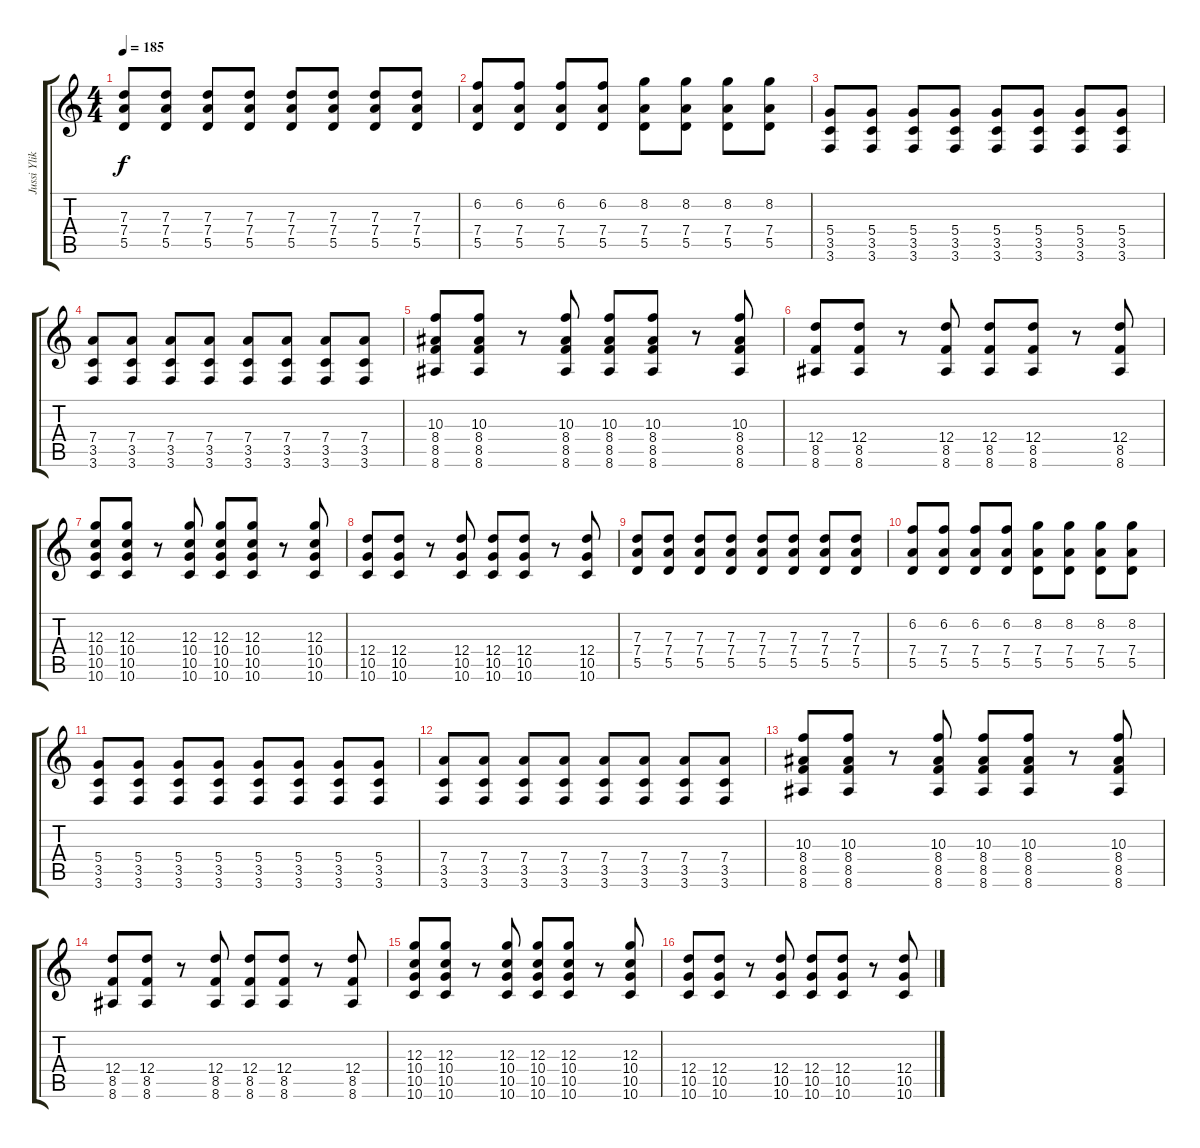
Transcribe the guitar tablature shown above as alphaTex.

\track ("Jussi Ylikoski" "Jussi Ylik") {instrument overdrivenguitar}
\staff {score tabs}
\tuning (E4 B3 G3 D3 A2 D2) {hide}
\ts (4 4)
\tempo 185
\clef g2
\ks c
(7.3 7.4 5.5).8{dy f} (7.3 7.4 5.5).8 (7.3 7.4 5.5).8 (7.3 7.4 5.5).8 (7.3 7.4 5.5).8 (7.3 7.4 5.5).8 (7.3 7.4 5.5).8 (7.3 7.4 5.5).8 |
(6.2 7.4 5.5).8 (6.2 7.4 5.5).8 (6.2 7.4 5.5).8 (6.2 7.4 5.5).8 (8.2 7.4 5.5).8 (8.2 7.4 5.5).8 (8.2 7.4 5.5).8 (8.2 7.4 5.5).8 |
(5.4 3.5 3.6).8 (5.4 3.5 3.6).8 (5.4 3.5 3.6).8 (5.4 3.5 3.6).8 (5.4 3.5 3.6).8 (5.4 3.5 3.6).8 (5.4 3.5 3.6).8 (5.4 3.5 3.6).8 |
(7.4 3.5 3.6).8 (7.4 3.5 3.6).8 (7.4 3.5 3.6).8 (7.4 3.5 3.6).8 (7.4 3.5 3.6).8 (7.4 3.5 3.6).8 (7.4 3.5 3.6).8 (7.4 3.5 3.6).8 |
(10.3 8.4 8.5 8.6).8 (10.3 8.4 8.5 8.6).8 r.8 (10.3 8.4 8.5 8.6).8 (10.3 8.4 8.5 8.6).8 (10.3 8.4 8.5 8.6).8 r.8 (10.3 8.4 8.5 8.6).8 |
(12.4 8.5 8.6).8 (12.4 8.5 8.6).8 r.8 (12.4 8.5 8.6).8 (12.4 8.5 8.6).8 (12.4 8.5 8.6).8 r.8 (12.4 8.5 8.6).8 |
(12.3 10.4 10.5 10.6).8 (12.3 10.4 10.5 10.6).8 r.8 (12.3 10.4 10.5 10.6).8 (12.3 10.4 10.5 10.6).8 (12.3 10.4 10.5 10.6).8 r.8 (12.3 10.4 10.5 10.6).8 |
(12.4 10.5 10.6).8 (12.4 10.5 10.6).8 r.8 (12.4 10.5 10.6).8 (12.4 10.5 10.6).8 (12.4 10.5 10.6).8 r.8 (12.4 10.5 10.6).8 |
(7.3 7.4 5.5).8 (7.3 7.4 5.5).8 (7.3 7.4 5.5).8 (7.3 7.4 5.5).8 (7.3 7.4 5.5).8 (7.3 7.4 5.5).8 (7.3 7.4 5.5).8 (7.3 7.4 5.5).8 |
(6.2 7.4 5.5).8 (6.2 7.4 5.5).8 (6.2 7.4 5.5).8 (6.2 7.4 5.5).8 (8.2 7.4 5.5).8 (8.2 7.4 5.5).8 (8.2 7.4 5.5).8 (8.2 7.4 5.5).8 |
(5.4 3.5 3.6).8 (5.4 3.5 3.6).8 (5.4 3.5 3.6).8 (5.4 3.5 3.6).8 (5.4 3.5 3.6).8 (5.4 3.5 3.6).8 (5.4 3.5 3.6).8 (5.4 3.5 3.6).8 |
(7.4 3.5 3.6).8 (7.4 3.5 3.6).8 (7.4 3.5 3.6).8 (7.4 3.5 3.6).8 (7.4 3.5 3.6).8 (7.4 3.5 3.6).8 (7.4 3.5 3.6).8 (7.4 3.5 3.6).8 |
(10.3 8.4 8.5 8.6).8 (10.3 8.4 8.5 8.6).8 r.8 (10.3 8.4 8.5 8.6).8 (10.3 8.4 8.5 8.6).8 (10.3 8.4 8.5 8.6).8 r.8 (10.3 8.4 8.5 8.6).8 |
(12.4 8.5 8.6).8 (12.4 8.5 8.6).8 r.8 (12.4 8.5 8.6).8 (12.4 8.5 8.6).8 (12.4 8.5 8.6).8 r.8 (12.4 8.5 8.6).8 |
(12.3 10.4 10.5 10.6).8 (12.3 10.4 10.5 10.6).8 r.8 (12.3 10.4 10.5 10.6).8 (12.3 10.4 10.5 10.6).8 (12.3 10.4 10.5 10.6).8 r.8 (12.3 10.4 10.5 10.6).8 |
(12.4 10.5 10.6).8 (12.4 10.5 10.6).8 r.8 (12.4 10.5 10.6).8 (12.4 10.5 10.6).8 (12.4 10.5 10.6).8 r.8 (12.4 10.5 10.6).8
